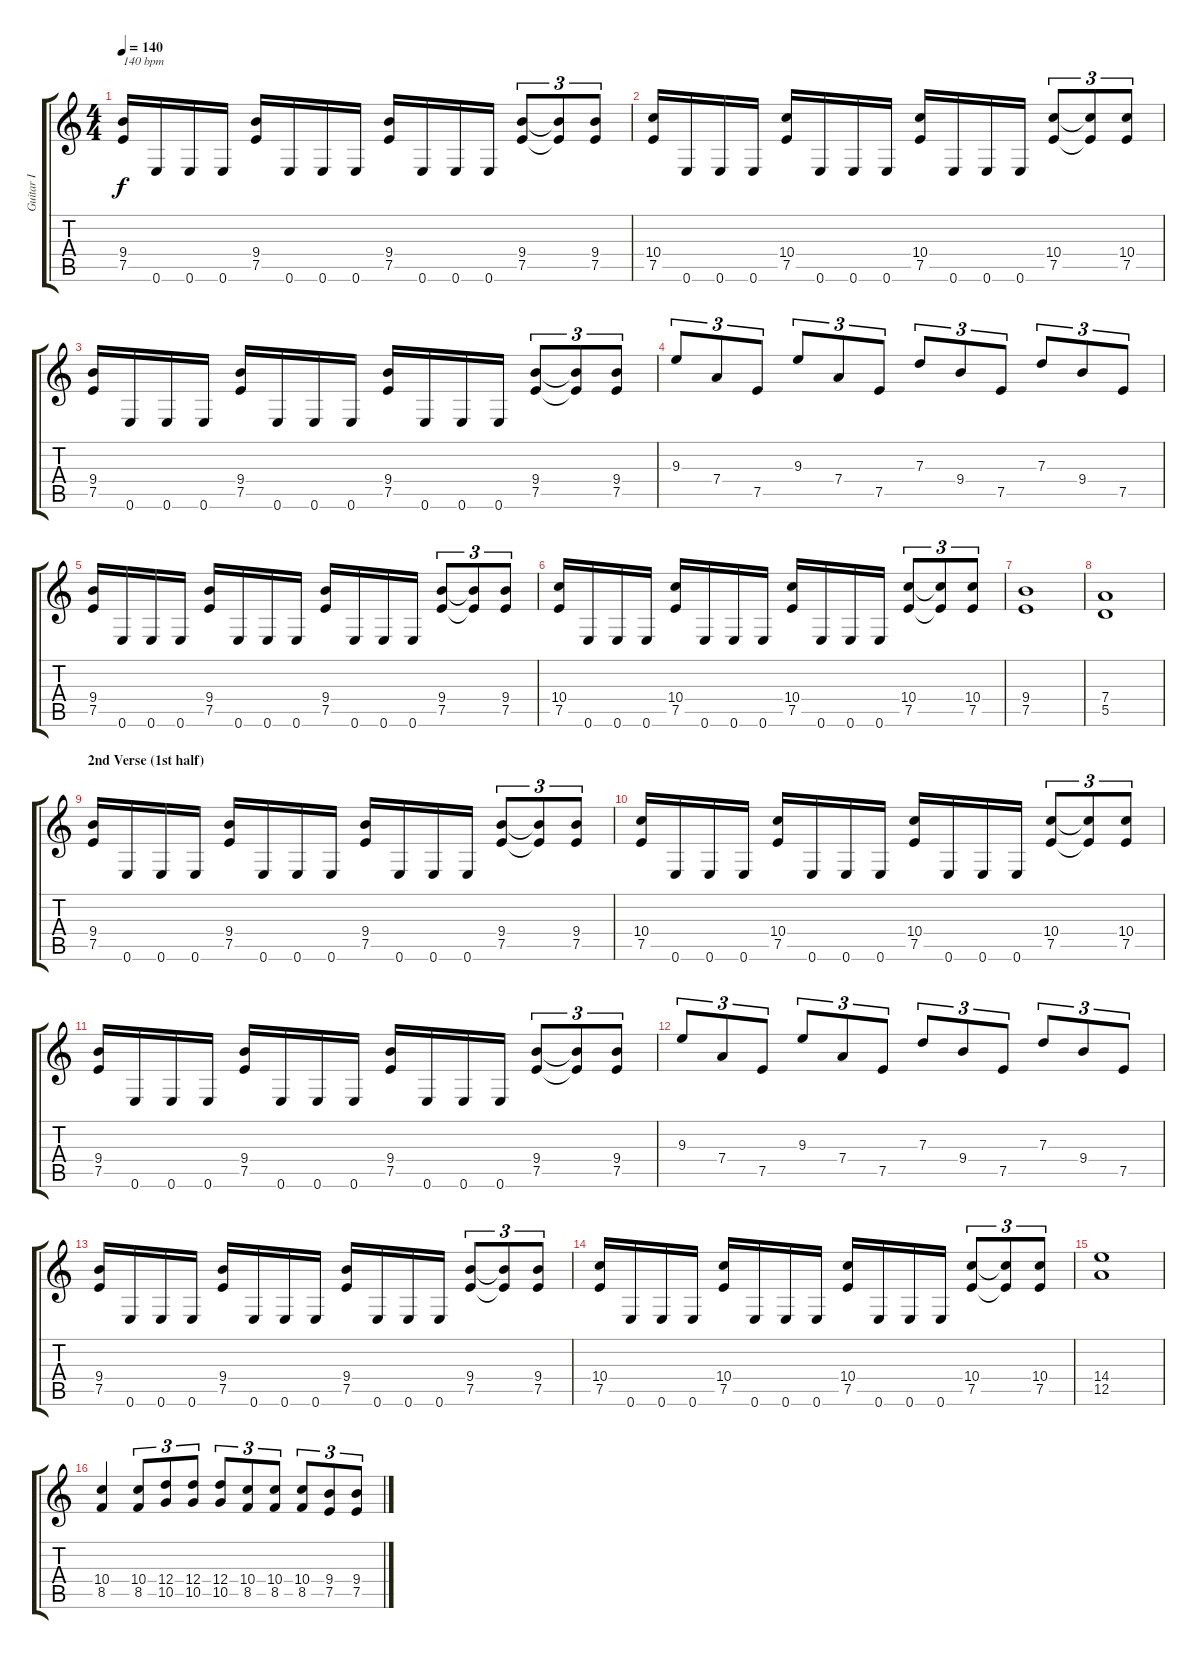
\track ("Guitar I" "Guitar I") {instrument distortionguitar}
\staff {score tabs}
\tuning (E4 B3 G3 D3 A2 E2) {hide}
\ts (4 4)
\tempo 140
\clef g2
\ks c
(9.4 7.5).16{txt "140 bpm" dy f} 0.6.16 0.6.16 0.6.16 (9.4 7.5).16 0.6.16 0.6.16 0.6.16 (9.4 7.5).16 0.6.16 0.6.16 0.6.16 (9.4 7.5).8{tu (3 2)} (9.4{t} 7.5{t}).8{tu (3 2)} (9.4 7.5).8{tu (3 2)} |
(10.4 7.5).16 0.6.16 0.6.16 0.6.16 (10.4 7.5).16 0.6.16 0.6.16 0.6.16 (10.4 7.5).16 0.6.16 0.6.16 0.6.16 (10.4 7.5).8{tu (3 2)} (10.4{t} 7.5{t}).8{tu (3 2)} (10.4 7.5).8{tu (3 2)} |
(9.4 7.5).16 0.6.16 0.6.16 0.6.16 (9.4 7.5).16 0.6.16 0.6.16 0.6.16 (9.4 7.5).16 0.6.16 0.6.16 0.6.16 (9.4 7.5).8{tu (3 2)} (9.4{t} 7.5{t}).8{tu (3 2)} (9.4 7.5).8{tu (3 2)} |
9.3.8{tu (3 2)} 7.4.8{tu (3 2)} 7.5.8{tu (3 2)} 9.3.8{tu (3 2)} 7.4.8{tu (3 2)} 7.5.8{tu (3 2)} 7.3.8{tu (3 2)} 9.4.8{tu (3 2)} 7.5.8{tu (3 2)} 7.3.8{tu (3 2)} 9.4.8{tu (3 2)} 7.5.8{tu (3 2)} |
(9.4 7.5).16 0.6.16 0.6.16 0.6.16 (9.4 7.5).16 0.6.16 0.6.16 0.6.16 (9.4 7.5).16 0.6.16 0.6.16 0.6.16 (9.4 7.5).8{tu (3 2)} (9.4{t} 7.5{t}).8{tu (3 2)} (9.4 7.5).8{tu (3 2)} |
(10.4 7.5).16 0.6.16 0.6.16 0.6.16 (10.4 7.5).16 0.6.16 0.6.16 0.6.16 (10.4 7.5).16 0.6.16 0.6.16 0.6.16 (10.4 7.5).8{tu (3 2)} (10.4{t} 7.5{t}).8{tu (3 2)} (10.4 7.5).8{tu (3 2)} |
(9.4 7.5).1 |
(7.4 5.5).1 |
\section ("" "2nd Verse (1st half)")
(9.4 7.5).16 0.6.16 0.6.16 0.6.16 (9.4 7.5).16 0.6.16 0.6.16 0.6.16 (9.4 7.5).16 0.6.16 0.6.16 0.6.16 (9.4 7.5).8{tu (3 2)} (9.4{t} 7.5{t}).8{tu (3 2)} (9.4 7.5).8{tu (3 2)} |
(10.4 7.5).16 0.6.16 0.6.16 0.6.16 (10.4 7.5).16 0.6.16 0.6.16 0.6.16 (10.4 7.5).16 0.6.16 0.6.16 0.6.16 (10.4 7.5).8{tu (3 2)} (10.4{t} 7.5{t}).8{tu (3 2)} (10.4 7.5).8{tu (3 2)} |
(9.4 7.5).16 0.6.16 0.6.16 0.6.16 (9.4 7.5).16 0.6.16 0.6.16 0.6.16 (9.4 7.5).16 0.6.16 0.6.16 0.6.16 (9.4 7.5).8{tu (3 2)} (9.4{t} 7.5{t}).8{tu (3 2)} (9.4 7.5).8{tu (3 2)} |
9.3.8{tu (3 2)} 7.4.8{tu (3 2)} 7.5.8{tu (3 2)} 9.3.8{tu (3 2)} 7.4.8{tu (3 2)} 7.5.8{tu (3 2)} 7.3.8{tu (3 2)} 9.4.8{tu (3 2)} 7.5.8{tu (3 2)} 7.3.8{tu (3 2)} 9.4.8{tu (3 2)} 7.5.8{tu (3 2)} |
(9.4 7.5).16 0.6.16 0.6.16 0.6.16 (9.4 7.5).16 0.6.16 0.6.16 0.6.16 (9.4 7.5).16 0.6.16 0.6.16 0.6.16 (9.4 7.5).8{tu (3 2)} (9.4{t} 7.5{t}).8{tu (3 2)} (9.4 7.5).8{tu (3 2)} |
(10.4 7.5).16 0.6.16 0.6.16 0.6.16 (10.4 7.5).16 0.6.16 0.6.16 0.6.16 (10.4 7.5).16 0.6.16 0.6.16 0.6.16 (10.4 7.5).8{tu (3 2)} (10.4{t} 7.5{t}).8{tu (3 2)} (10.4 7.5).8{tu (3 2)} |
(14.4 12.5).1 |
(10.4 8.5).4 (10.4 8.5).8{tu (3 2)} (12.4 10.5).8{tu (3 2)} (12.4 10.5).8{tu (3 2)} (12.4 10.5).8{tu (3 2)} (10.4 8.5).8{tu (3 2)} (10.4 8.5).8{tu (3 2)} (10.4 8.5).8{tu (3 2)} (9.4 7.5).8{tu (3 2)} (9.4 7.5).8{tu (3 2)}
